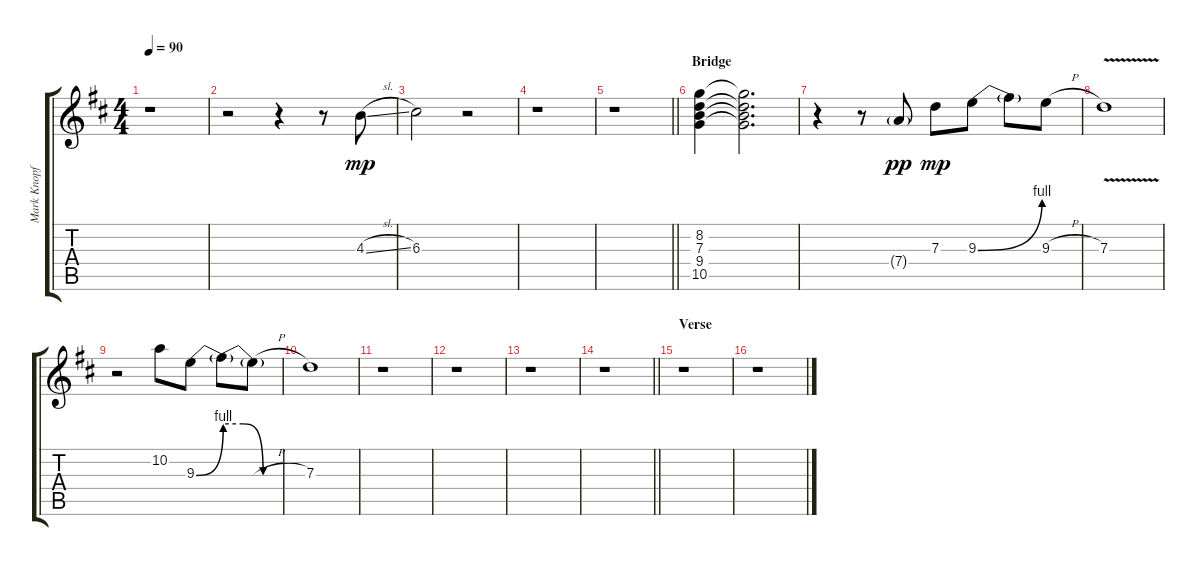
\track ("Mark Knopfler - Lead w/dist." "Mark Knopf") {instrument overdrivenguitar}
\staff {score tabs}
\tuning (E4 B3 G3 D3 A2 E2) {hide}
\ts (4 4)
\tempo 90
\clef g2
\ks d
r.1{dy pp} |
r.2 r.4 r.8 4.3{sl}.8{dy mp} |
6.3.2 r.2 |
r.1 |
\barLineRight lightlight
r.1 |
\section ("" "Bridge")
(8.2 7.3 9.4 10.5).4 (8.2{t} 7.3{t} 9.4{t} 10.5{t}).2{d} |
r.4 r.8 7.4{g}.8{dy pp} 7.3.8{dy mp} 9.3{be (bend 0 0 60 4)}.8 9.3{t}.8 9.3{h}.8 |
7.3{v}.1 |
r.2 10.2.8 9.3{be (bend 0 0 60 4)}.8 9.3{be (custom 0 4 20 4 40 0 60 0) t}.8 9.3{h t}.8 |
7.3.1 |
r.1 |
r.1 |
r.1 |
\barLineRight lightlight
r.1 |
\section ("" "Verse")
r.1 |
r.1
